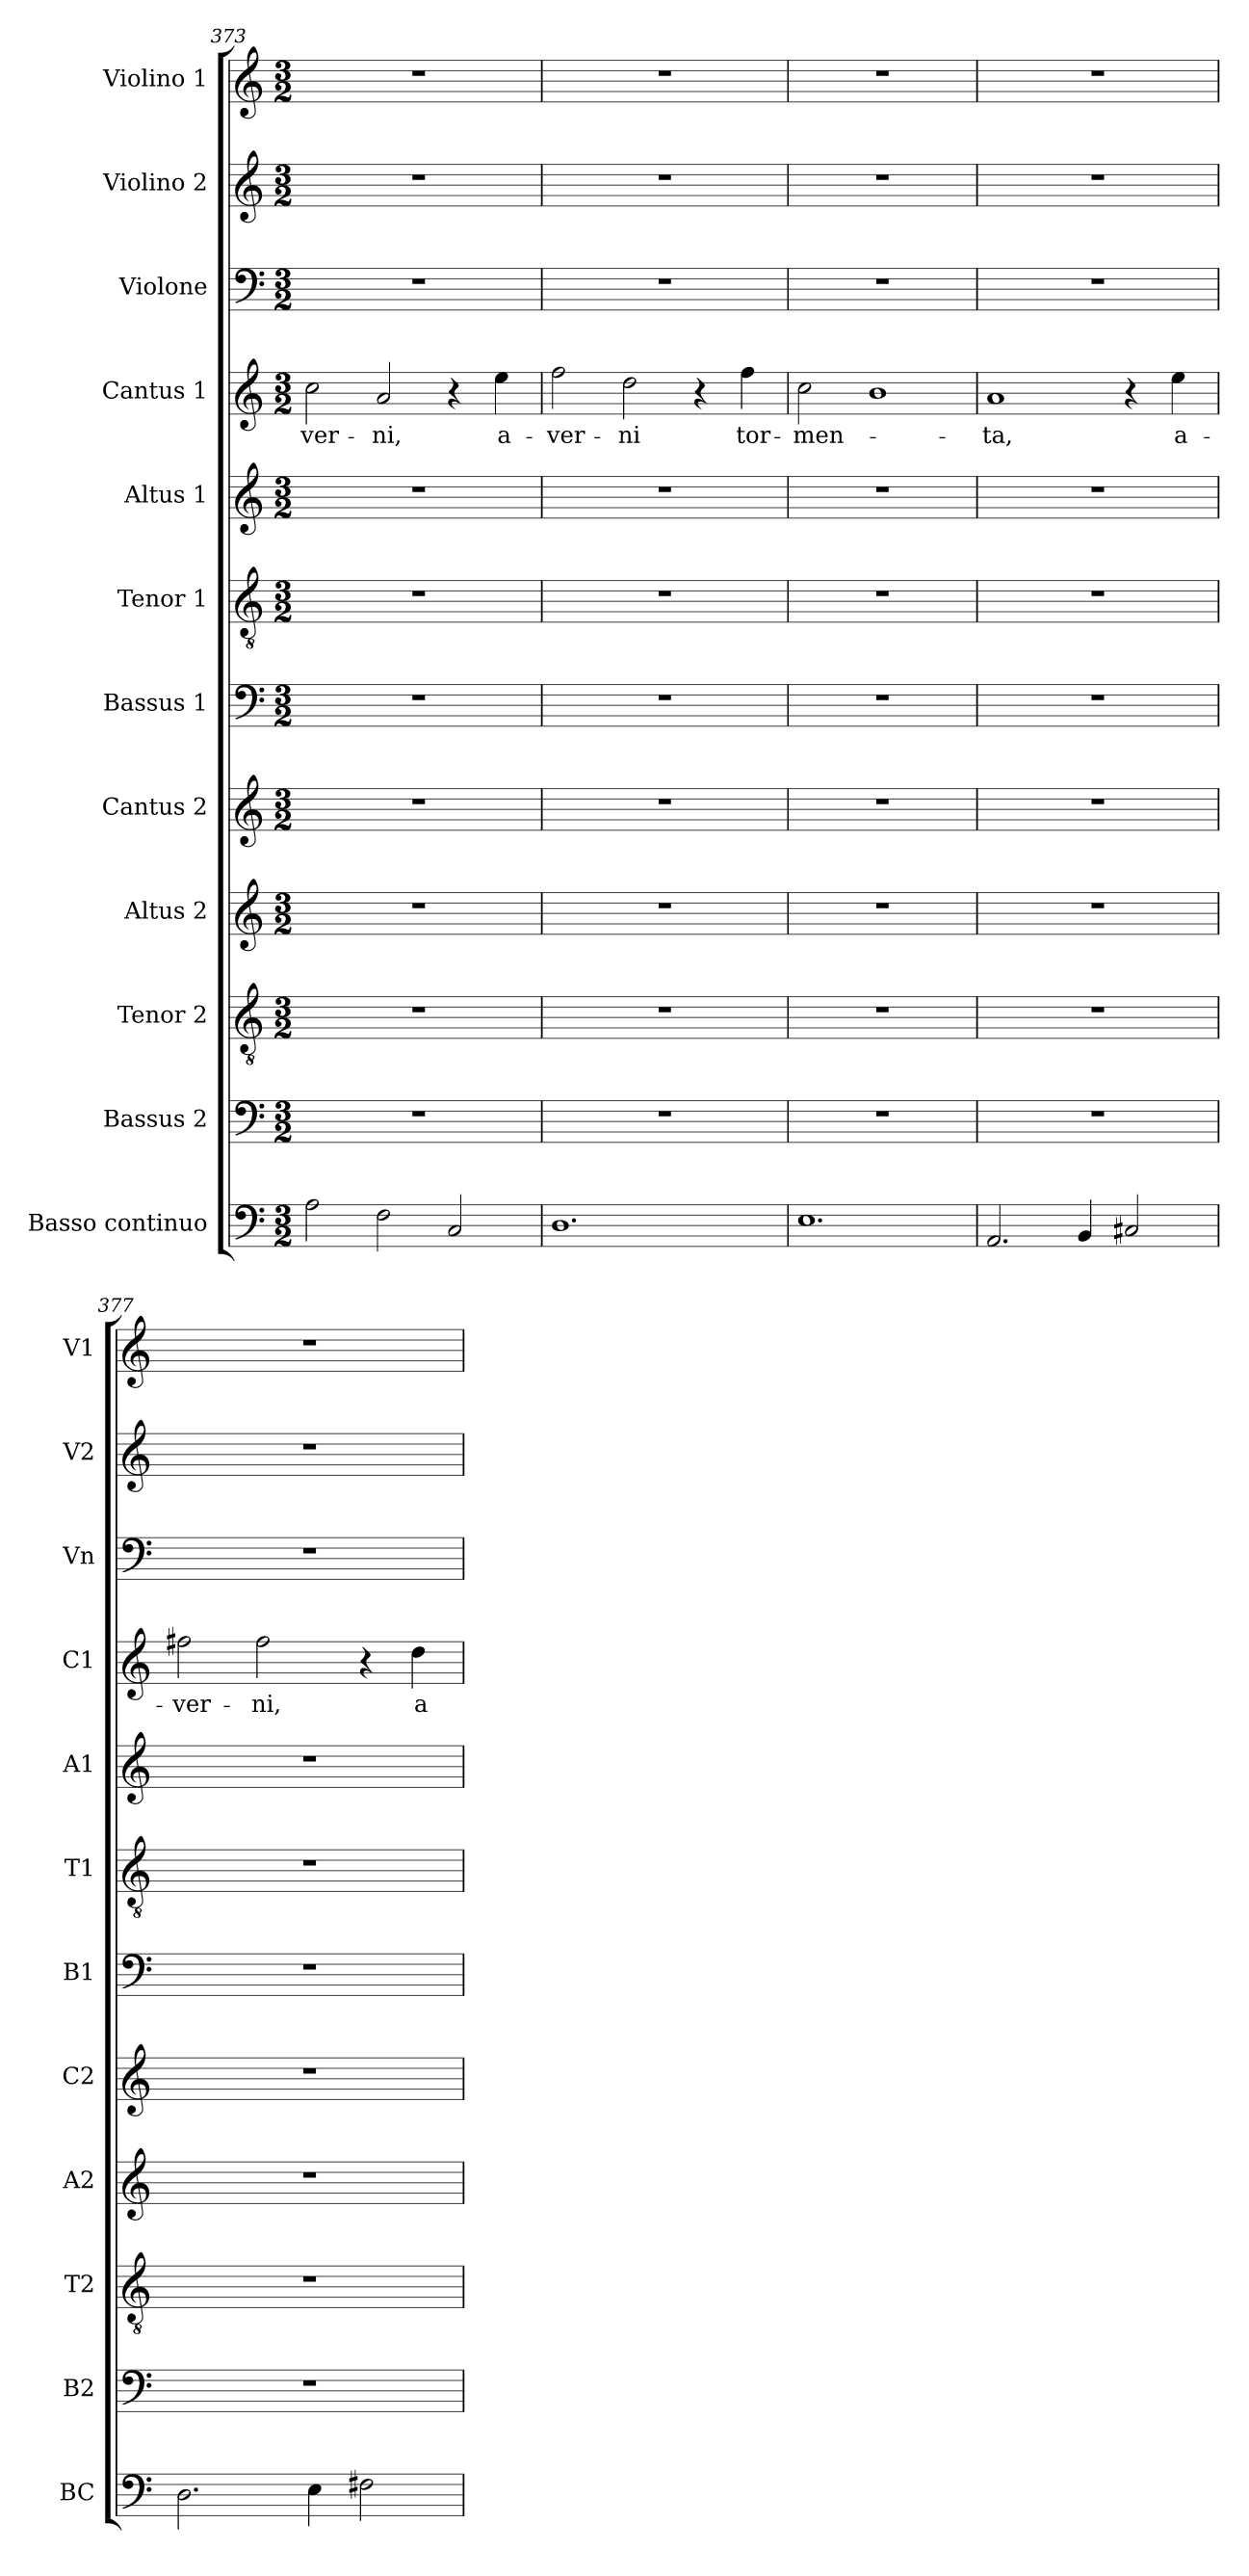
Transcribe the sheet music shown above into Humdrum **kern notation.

**kern	**kern	**kern	**kern	**kern	**kern	**kern	**kern	**kern	**text	**kern	**kern	**kern
*part12	*part11	*part10	*part9	*part8	*part7	*part6	*part5	*part4	*part4	*part3	*part2	*part1
*staff12	*staff11	*staff10	*staff9	*staff8	*staff7	*staff6	*staff5	*staff4	*staff4	*staff3	*staff2	*staff1
*I"Basso continuo	*I"Bassus 2	*I"Tenor 2	*I"Altus 2	*I"Cantus 2	*I"Bassus 1	*I"Tenor 1	*I"Altus 1	*I"Cantus 1	*	*I"Violone	*I"Violino 2	*I"Violino 1
*I'BC	*I'B2	*I'T2	*I'A2	*I'C2	*I'B1	*I'T1	*I'A1	*I'C1	*	*I'Vn	*I'V2	*I'V1
*clefF4	*clefF4	*clefGv2	*clefG2	*clefG2	*clefF4	*clefGv2	*clefG2	*clefG2	*	*clefF4	*clefG2	*clefG2
*ITrd7c12	*	*	*	*	*	*	*	*	*	*ITrd7c12	*	*
*k[]	*k[]	*k[]	*k[]	*k[]	*k[]	*k[]	*k[]	*k[]	*	*k[]	*k[]	*k[]
*C:	*C:	*C:	*C:	*C:	*C:	*C:	*C:	*C:	*	*C:	*C:	*C:
*M3/2	*M3/2	*M3/2	*M3/2	*M3/2	*M3/2	*M3/2	*M3/2	*M3/2	*	*M3/2	*M3/2	*M3/2
=373	=373	=373	=373	=373	=373	=373	=373	=373	=373	=373	=373	=373
!	!	!	!	!	!	!	!	!	!LO:LY:b	!	!	!
2AA\	1.r	1.r	1.r	1.r	1.r	1.r	1.r	2cc\	-ver-	1.r	1.r	1.r
!	!	!	!	!	!	!	!	!	!LO:LY:b	!	!	!
2FF\	.	.	.	.	.	.	.	2a/	-ni,	.	.	.
2CC/	.	.	.	.	.	.	.	4r	.	.	.	.
!	!	!	!	!	!	!	!	!	!LO:LY:b	!	!	!
.	.	.	.	.	.	.	.	4ee\	a-	.	.	.
=374	=374	=374	=374	=374	=374	=374	=374	=374	=374	=374	=374	=374
!	!	!	!	!	!	!	!	!	!LO:LY:b	!	!	!
1.DD	1.r	1.r	1.r	1.r	1.r	1.r	1.r	2ff\	-ver-	1.r	1.r	1.r
!	!	!	!	!	!	!	!	!	!LO:LY:b	!	!	!
.	.	.	.	.	.	.	.	2dd\	-ni	.	.	.
.	.	.	.	.	.	.	.	4r	.	.	.	.
!	!	!	!	!	!	!	!	!	!LO:LY:b	!	!	!
.	.	.	.	.	.	.	.	4ff\	tor-	.	.	.
=375	=375	=375	=375	=375	=375	=375	=375	=375	=375	=375	=375	=375
!	!	!	!	!	!	!	!	!	!LO:LY:b	!	!	!
1.EE	1.r	1.r	1.r	1.r	1.r	1.r	1.r	2cc\	-men-	1.r	1.r	1.r
.	.	.	.	.	.	.	.	1b	.	.	.	.
=376	=376	=376	=376	=376	=376	=376	=376	=376	=376	=376	=376	=376
!	!	!	!	!	!	!	!	!	!LO:LY:b	!	!	!
2.AAA/	1.r	1.r	1.r	1.r	1.r	1.r	1.r	1a	-ta,	1.r	1.r	1.r
4BBB/	.	.	.	.	.	.	.	.	.	.	.	.
2CC#X/	.	.	.	.	.	.	.	4r	.	.	.	.
!	!	!	!	!	!	!	!	!	!LO:LY:b	!	!	!
.	.	.	.	.	.	.	.	4ee\	a-	.	.	.
=377	=377	=377	=377	=377	=377	=377	=377	=377	=377	=377	=377	=377
!	!	!	!	!	!	!	!	!	!LO:LY:b	!	!	!
2.DD\	1.r	1.r	1.r	1.r	1.r	1.r	1.r	2ff#X\	-ver-	1.r	1.r	1.r
!	!	!	!	!	!	!	!	!	!LO:LY:b	!	!	!
.	.	.	.	.	.	.	.	2ff#\	-ni,	.	.	.
4EE\	.	.	.	.	.	.	.	.	.	.	.	.
2FF#X\	.	.	.	.	.	.	.	4r	.	.	.	.
!	!	!	!	!	!	!	!	!	!LO:LY:b	!	!	!
.	.	.	.	.	.	.	.	4dd\	a-	.	.	.
=	=	=	=	=	=	=	=	=	=	=	=	=
*-	*-	*-	*-	*-	*-	*-	*-	*-	*-	*-	*-	*-
